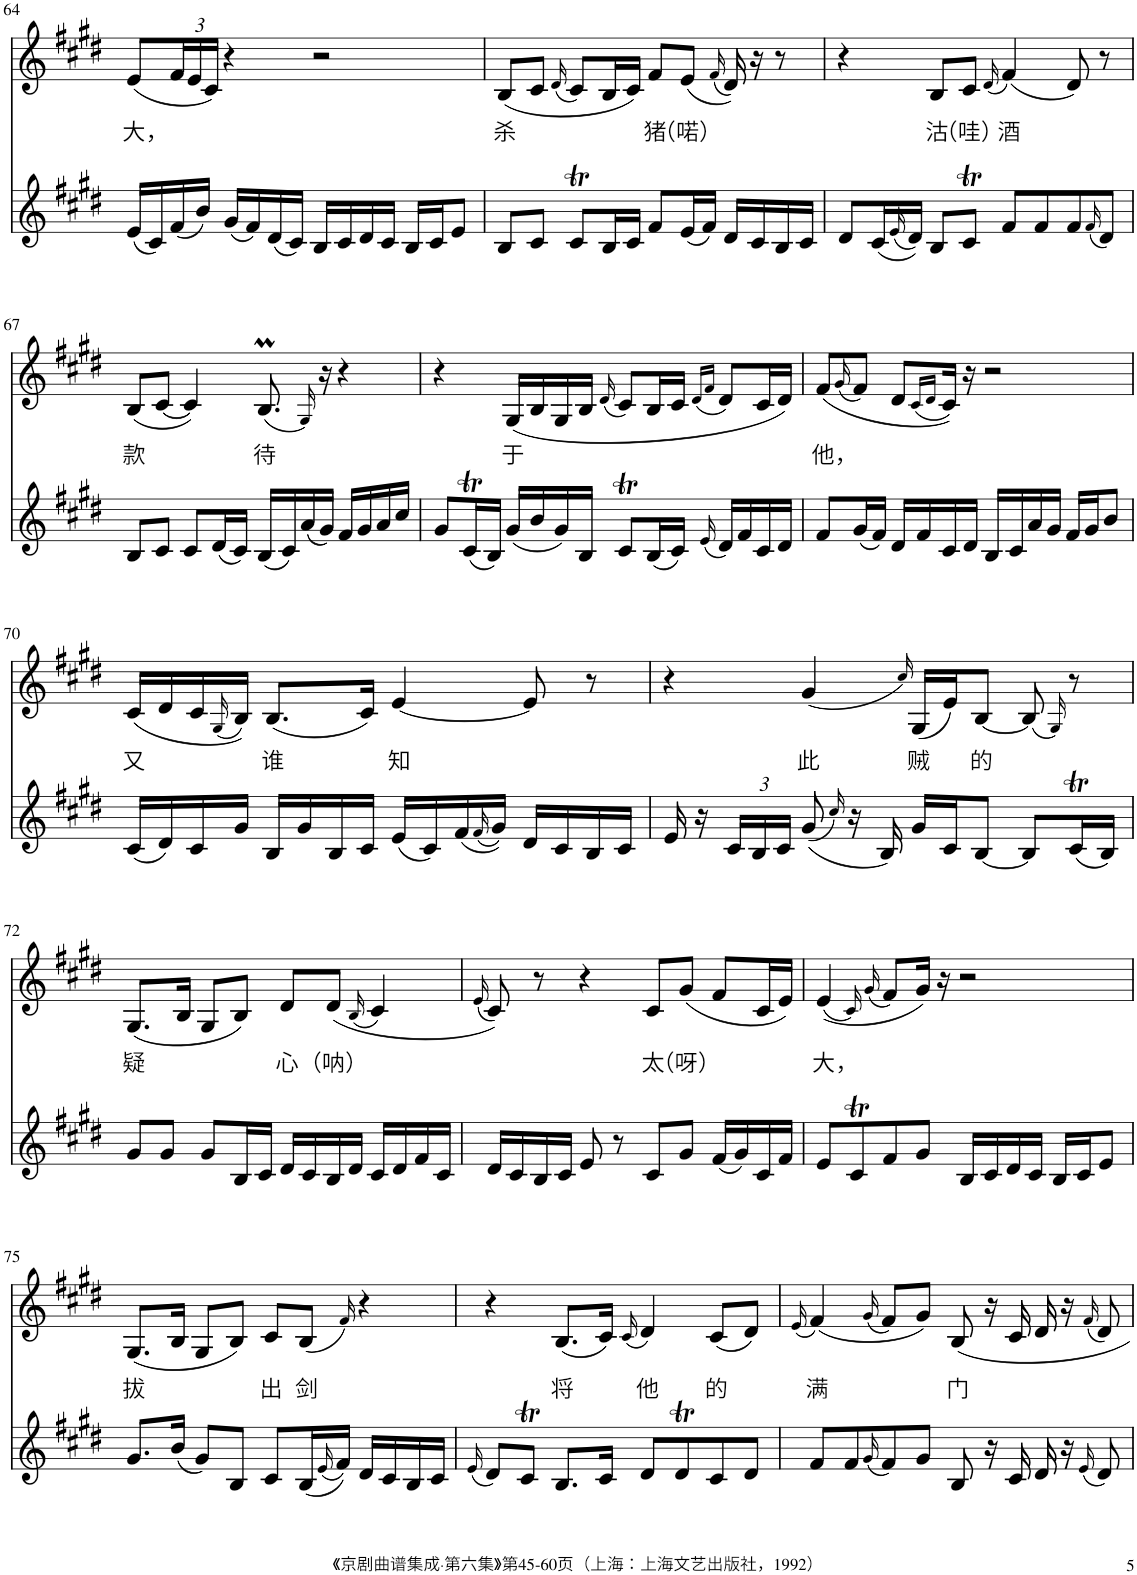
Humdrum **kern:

**kern	**kern	**text
*part2	*part1	*part1
*staff2	*staff1	*staff1
*I"Piano	*I"Piano	*
*I'Pno	*I'Pno	*
!!LO:PB:g=z
*clefG2	*clefG2	*
*k[f#c#g#d#]	*k[f#c#g#d#]	*
*M4/4	*M4/4	*
=64	=64	=64
!	!	!LO:LY:b
(16e/LL	(8e/L	大，
16c#/)	.	.
*	*Xbrackettup	*
(16f#/	24f#/L	.
.	24e/	.
16b/JJ)	.	.
.	24c#/JJ)	.
(16g#/LL	4r	.
16f#/)	.	.
(16d#/	.	.
16c#/JJ)	.	.
16B/LL	2r	.
16c#/	.	.
16d#/	.	.
16c#/JJ	.	.
16B/LL	.	.
16c#/J	.	.
8e/J	.	.
=65	=65	=65
!	!	!LO:LY:b
8B/L	(8B/L	杀
8c#/J	8c#/J	.
.	(16qd#/	.
8c#T/L	8c#/L)	.
16B/L	16B/L	.
16c#/JJ	16c#/JJ)	.
!	!	!LO:LY:b
8f#/L	8f#/L	猪
!	!	!LO:LY:b
(16e/L	(8e/J	（喏）
16f#/JJ)	.	.
.	(16qf#/	.
16d#/LL	16d#/))	.
16c#/	16r	.
16B/	8r	.
16c#/JJ	.	.
=66	=66	=66
8d#/L	4r	.
(16c#/L	.	.
(16qe/	.	.
16d#/JJ))	.	.
!	!	!LO:LY:b
8B/L	8B/L	沽
!	!	!LO:LY:b
8c#T/J	8c#/J	（哇）
.	(16qd#/	.
!	!	!LO:LY:b
8f#/L	(4f#/)	酒
8f#/	.	.
8f#/	8d#/)	.
(16qf#/	.	.
8d#/J)	8r	.
!!LO:LB:g=z
=67	=67	=67
!	!	!LO:LY:b
8B/L	(8B/L	款
8c#/J	[8c#/J	.
8c#/L	4c#/])	.
(16d#/L	.	.
16c#/JJ)	.	.
!	!	!LO:LY:b
(16B/LL	(8.BM/	待
16c#/)	.	.
(16a/	.	.
.	16qG#/)	.
16g#/JJ)	16r	.
16f#/LL	4r	.
16g#/	.	.
16a/	.	.
16cc#/JJ	.	.
=68	=68	=68
8g#/L	4r	.
(16c#T/L	.	.
16B/JJ)	.	.
!	!	!LO:LY:b
(16g#/LL	(16G#/LL	于
16b/	16B/	.
16g#/)	16G#/	.
16B/JJ	16B/JJ	.
.	(16qd#/	.
8c#T/L	8c#/L)	.
(16B/L	16B/L	.
16c#/JJ)	16c#/JJ	.
.	(16qd#/LL	.
(16qe/	16qf#/JJ	.
16d#/LL)	8d#/L)	.
16f#/	.	.
16c#/	16c#/L	.
16d#/JJ	16d#/JJ)	.
=69	=69	=69
!	!	!LO:LY:b
8f#/L	(8f#/L	他，
.	(16qg#/	.
(16g#/L	8f#/J)	.
16f#/JJ)	.	.
16d#/LL	8d#/L	.
16f#/	.	.
.	(16qc#/LL	.
.	16qd#/JJ	.
16c#/	16c#/Jk))	.
16d#/JJ	16r	.
16B/LL	2r	.
16c#/	.	.
16a/	.	.
16g#/JJ	.	.
16f#/LL	.	.
16g#/J	.	.
8b/J	.	.
!!LO:LB:g=z
=70	=70	=70
!	!	!LO:LY:b
(16c#/LL	(16c#/LL	又
16d#/)	16d#/	.
16c#/	16c#/	.
.	(16qG#/	.
16g#/JJ	16B/JJ))	.
!	!	!LO:LY:b
16B/LL	(8.B/L	谁
16g#/	.	.
16B/	.	.
16c#/JJ	16c#/Jk)	.
!	!	!LO:LY:b
(16e/LL	[4e/	知
16c#/)	.	.
(16f#/	.	.
(16qf#/	.	.
16g#/JJ))	.	.
16d#/LL	8e/]	.
16c#/	.	.
16B/	8r	.
16c#/JJ	.	.
=71	=71	=71
16e/	4r	.
16r	.	.
*Xbrackettup	*	*
24c#/LL	.	.
24B/	.	.
24c#/JJ	.	.
!	!	!LO:LY:b
((8g#/	(4g#/	此
16qcc#/)	.	.
16r	.	.
16B/)	.	.
.	16qcc#/)	.
!	!	!LO:LY:b
16g#/LL	(16G#/LL	贼
16c#/J	16e/J)	.
!	!	!LO:LY:b
[8B/J	[8B/J	的
8B/L]	(8B/]	.
.	16qG#/)	.
(16c#T/L	8r	.
16B/JJ)	.	.
!!LO:LB:g=z
=72	=72	=72
!	!	!LO:LY:b
8g#/L	(8.G#/L	疑
8g#/J	.	.
.	16B/Jk	.
8g#/L	8G#/L	.
16B/L	8B/J)	.
16c#/JJ	.	.
!	!	!LO:LY:b
16d#/LL	8d#/L	心
16c#/	.	.
!	!	!LO:LY:b
16B/	(8d#/J	（呐）
16d#/JJ	.	.
.	(16qB/	.
16c#/LL	4c#/)	.
16d#/	.	.
16f#/	.	.
16c#/JJ	.	.
=73	=73	=73
.	(16qe/	.
16d#/LL	8c#/))	.
16c#/	.	.
16B/	8r	.
16c#/JJ	.	.
8e/	4r	.
8r	.	.
!	!	!LO:LY:b
8c#/L	8c#/L	太
!	!	!LO:LY:b
8g#/J	(8g#/J	（呀）
(16f#/LL	8f#/L	.
16g#/)	.	.
16c#/	16c#/L	.
16f#/JJ	16e/JJ)	.
=74	=74	=74
!	!	!LO:LY:b
8e/L	((4e/	大，
8c#T/	.	.
.	16qc#/)	.
.	(16qg#/	.
8f#/	8f#/L)	.
8g#/J	16g#/Jk)	.
.	16r	.
16B/LL	2r	.
16c#/	.	.
16d#/	.	.
16c#/JJ	.	.
16B/LL	.	.
16c#/J	.	.
8e/J	.	.
!!LO:LB:g=z
=75	=75	=75
!	!	!LO:LY:b
8.g#/L	(8.G#/L	拔
(16b/Jk	16B/Jk	.
8g#/L)	8G#/L	.
8B/J	8B/J)	.
!	!	!LO:LY:b
8c#/L	8c#/L	出
!	!	!LO:LY:b
(16B/L	(8B/J	剑
(16qe/	.	.
16f#/JJ))	.	.
.	16qf#/)	.
16d#/LL	4r	.
16c#/	.	.
16B/	.	.
16c#/JJ	.	.
=76	=76	=76
(16qe/	.	.
8d#/L)	4r	.
8c#T/J	.	.
!	!	!LO:LY:b
8.B/L	(8.B/L	将
16c#/Jk	16c#/Jk)	.
.	(16qc#/	.
!	!	!LO:LY:b
8d#/L	4d#/)	他
8d#t/	.	.
!	!	!LO:LY:b
8c#/	(8c#/L	的
8d#/J	8d#/J)	.
=77	=77	=77
.	(16qe/	.
!	!	!LO:LY:b
8f#/L	(4f#/)	满
8f#/	.	.
(16qg#/	(16qg#/	.
8f#/)	8f#/L)	.
8g#/J	8g#/J)	.
!	!	!LO:LY:b
8B/	8B/	门
16r	16r	.
16c#/	16c#/	.
16d#/	16d#/	.
16r	16r	.
(16qe/	(16qf#/	.
8d#/)	8d#/)	.
=	=	=
*-	*-	*-
